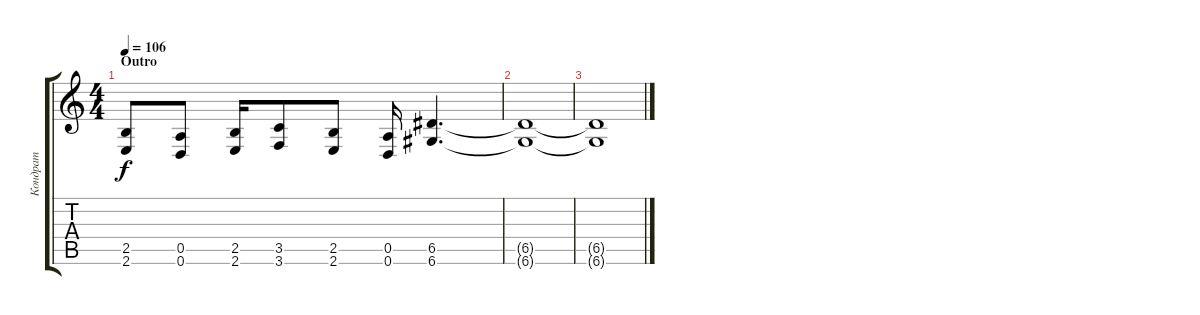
\track ("Кондрат" "Кондрат") {instrument distortionguitar}
\staff {score tabs}
\tuning (E4 B3 G3 D3 A2 D2) {hide}
\ts (4 4)
\section ("" "Outro")
\tempo 106
\clef g2
\ks c
(2.5 2.6).8{dy f} (0.5 0.6).8 (2.5 2.6).16 (3.5 3.6).8 (2.5 2.6).8 (0.5 0.6).16 (6.5 6.6).4{d} |
(6.5{t} 6.6{t}).1 |
(6.5{t} 6.6{t}).1
